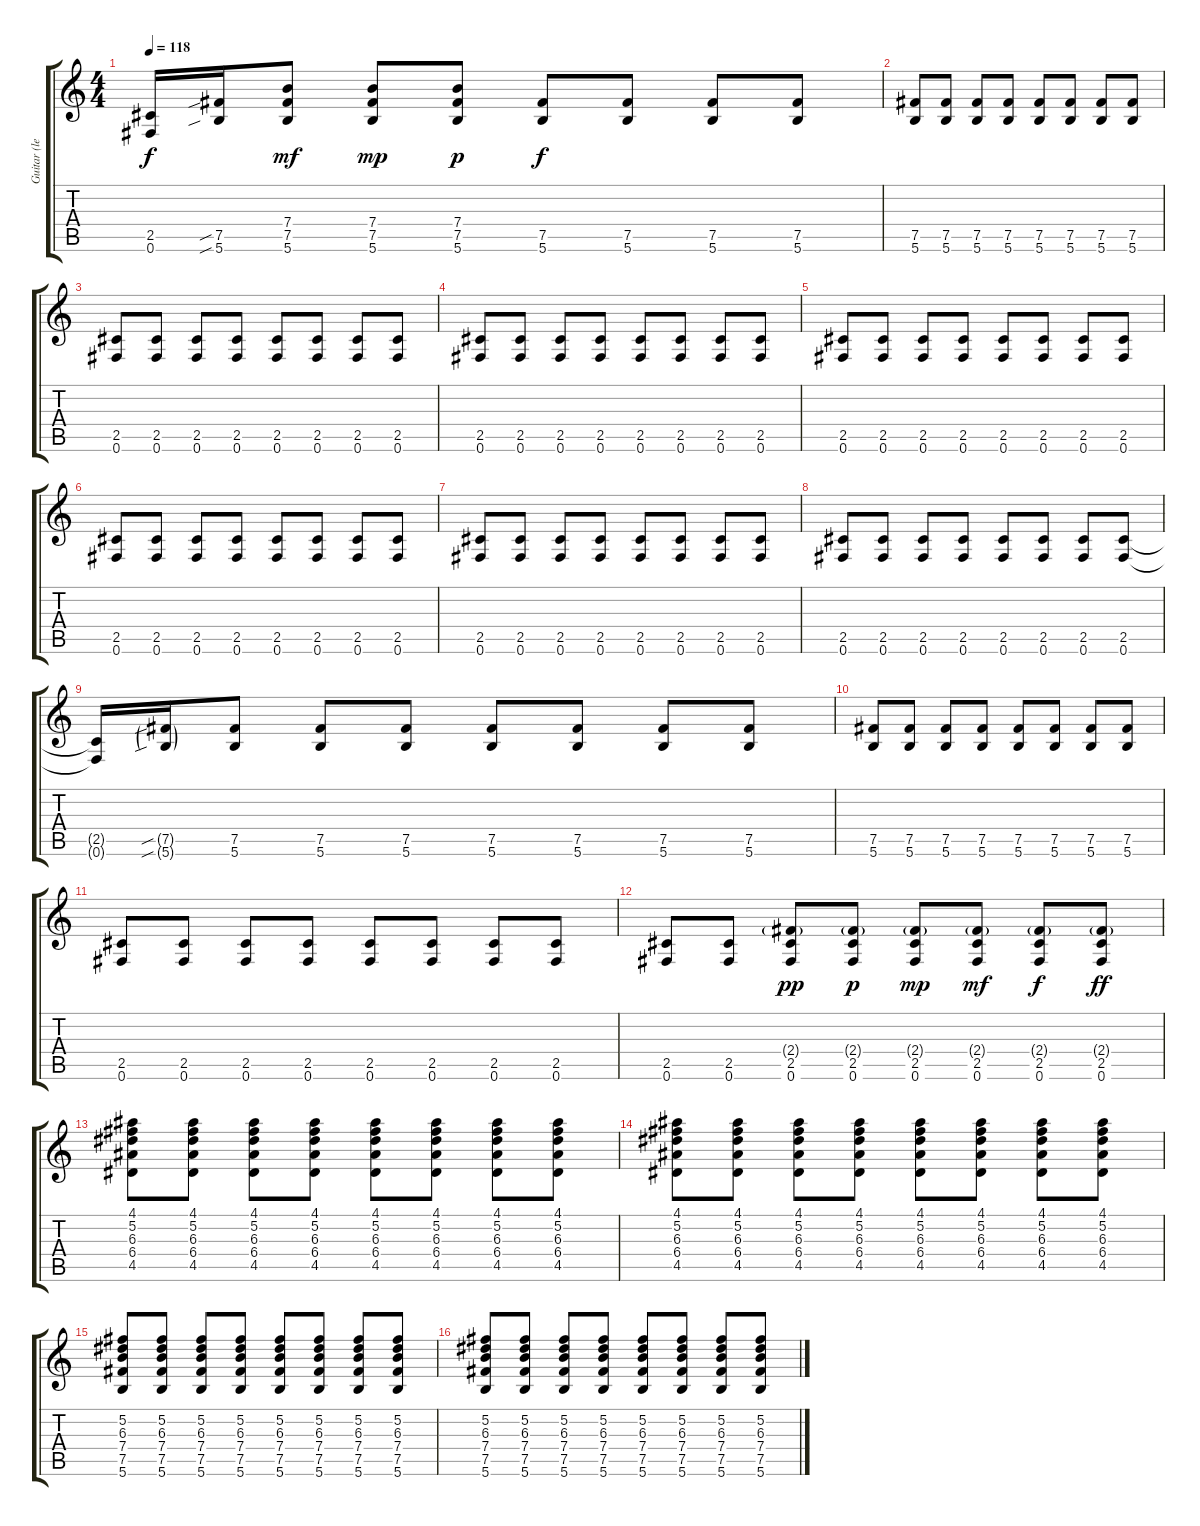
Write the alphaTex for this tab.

\track ("Guitar (left)" "Guitar (le") {instrument overdrivenguitar}
\staff {score tabs}
\tuning (Gb4 Db4 A3 E3 B2 Gb2) {hide}
\ts (4 4)
\tempo 118
\clef g2
\ks c
(2.5{t} 0.6{t}).16{dy f} (7.5{sib} 5.6{sib}).16 (7.4 7.5 5.6).8{dy mf} (7.4 7.5 5.6).8{dy mp} (7.4 7.5 5.6).8{dy p} (7.5 5.6).8{dy f} (7.5 5.6).8 (7.5 5.6).8 (7.5 5.6).8 |
(7.5 5.6).8 (7.5 5.6).8 (7.5 5.6).8 (7.5 5.6).8 (7.5 5.6).8 (7.5 5.6).8 (7.5 5.6).8 (7.5 5.6).8 |
(2.5 0.6).8 (2.5 0.6).8 (2.5 0.6).8 (2.5 0.6).8 (2.5 0.6).8 (2.5 0.6).8 (2.5 0.6).8 (2.5 0.6).8 |
(2.5 0.6).8 (2.5 0.6).8 (2.5 0.6).8 (2.5 0.6).8 (2.5 0.6).8 (2.5 0.6).8 (2.5 0.6).8 (2.5 0.6).8 |
(2.5 0.6).8 (2.5 0.6).8 (2.5 0.6).8 (2.5 0.6).8 (2.5 0.6).8 (2.5 0.6).8 (2.5 0.6).8 (2.5 0.6).8 |
(2.5 0.6).8 (2.5 0.6).8 (2.5 0.6).8 (2.5 0.6).8 (2.5 0.6).8 (2.5 0.6).8 (2.5 0.6).8 (2.5 0.6).8 |
(2.5 0.6).8 (2.5 0.6).8 (2.5 0.6).8 (2.5 0.6).8 (2.5 0.6).8 (2.5 0.6).8 (2.5 0.6).8 (2.5 0.6).8 |
(2.5 0.6).8 (2.5 0.6).8 (2.5 0.6).8 (2.5 0.6).8 (2.5 0.6).8 (2.5 0.6).8 (2.5 0.6).8 (2.5 0.6).8 |
(2.5{t} 0.6{t}).16 (7.5{sib g} 5.6{sib g}).16 (7.5 5.6).8 (7.5 5.6).8 (7.5 5.6).8 (7.5 5.6).8 (7.5 5.6).8 (7.5 5.6).8 (7.5 5.6).8 |
(7.5 5.6).8 (7.5 5.6).8 (7.5 5.6).8 (7.5 5.6).8 (7.5 5.6).8 (7.5 5.6).8 (7.5 5.6).8 (7.5 5.6).8 |
(2.5 0.6).8 (2.5 0.6).8 (2.5 0.6).8 (2.5 0.6).8 (2.5 0.6).8 (2.5 0.6).8 (2.5 0.6).8 (2.5 0.6).8 |
(2.5 0.6).8 (2.5 0.6).8 (2.4{g} 2.5 0.6).8{dy pp} (2.4{g} 2.5 0.6).8{dy p} (2.4{g} 2.5 0.6).8{dy mp} (2.4{g} 2.5 0.6).8{dy mf} (2.4{g} 2.5 0.6).8{dy f} (2.4{g} 2.5 0.6).8{dy ff volume 7 instrument overdrivenguitar} |
(4.1 5.2 6.3 6.4 4.5).8 (4.1 5.2 6.3 6.4 4.5).8 (4.1 5.2 6.3 6.4 4.5).8 (4.1 5.2 6.3 6.4 4.5).8 (4.1 5.2 6.3 6.4 4.5).8 (4.1 5.2 6.3 6.4 4.5).8 (4.1 5.2 6.3 6.4 4.5).8 (4.1 5.2 6.3 6.4 4.5).8 |
(4.1 5.2 6.3 6.4 4.5).8 (4.1 5.2 6.3 6.4 4.5).8 (4.1 5.2 6.3 6.4 4.5).8 (4.1 5.2 6.3 6.4 4.5).8 (4.1 5.2 6.3 6.4 4.5).8 (4.1 5.2 6.3 6.4 4.5).8 (4.1 5.2 6.3 6.4 4.5).8 (4.1 5.2 6.3 6.4 4.5).8 |
(5.2 6.3 7.4 7.5 5.6).8 (5.2 6.3 7.4 7.5 5.6).8 (5.2 6.3 7.4 7.5 5.6).8 (5.2 6.3 7.4 7.5 5.6).8 (5.2 6.3 7.4 7.5 5.6).8 (5.2 6.3 7.4 7.5 5.6).8 (5.2 6.3 7.4 7.5 5.6).8 (5.2 6.3 7.4 7.5 5.6).8 |
(5.2 6.3 7.4 7.5 5.6).8 (5.2 6.3 7.4 7.5 5.6).8 (5.2 6.3 7.4 7.5 5.6).8 (5.2 6.3 7.4 7.5 5.6).8 (5.2 6.3 7.4 7.5 5.6).8 (5.2 6.3 7.4 7.5 5.6).8 (5.2 6.3 7.4 7.5 5.6).8 (5.2 6.3 7.4 7.5 5.6).8
